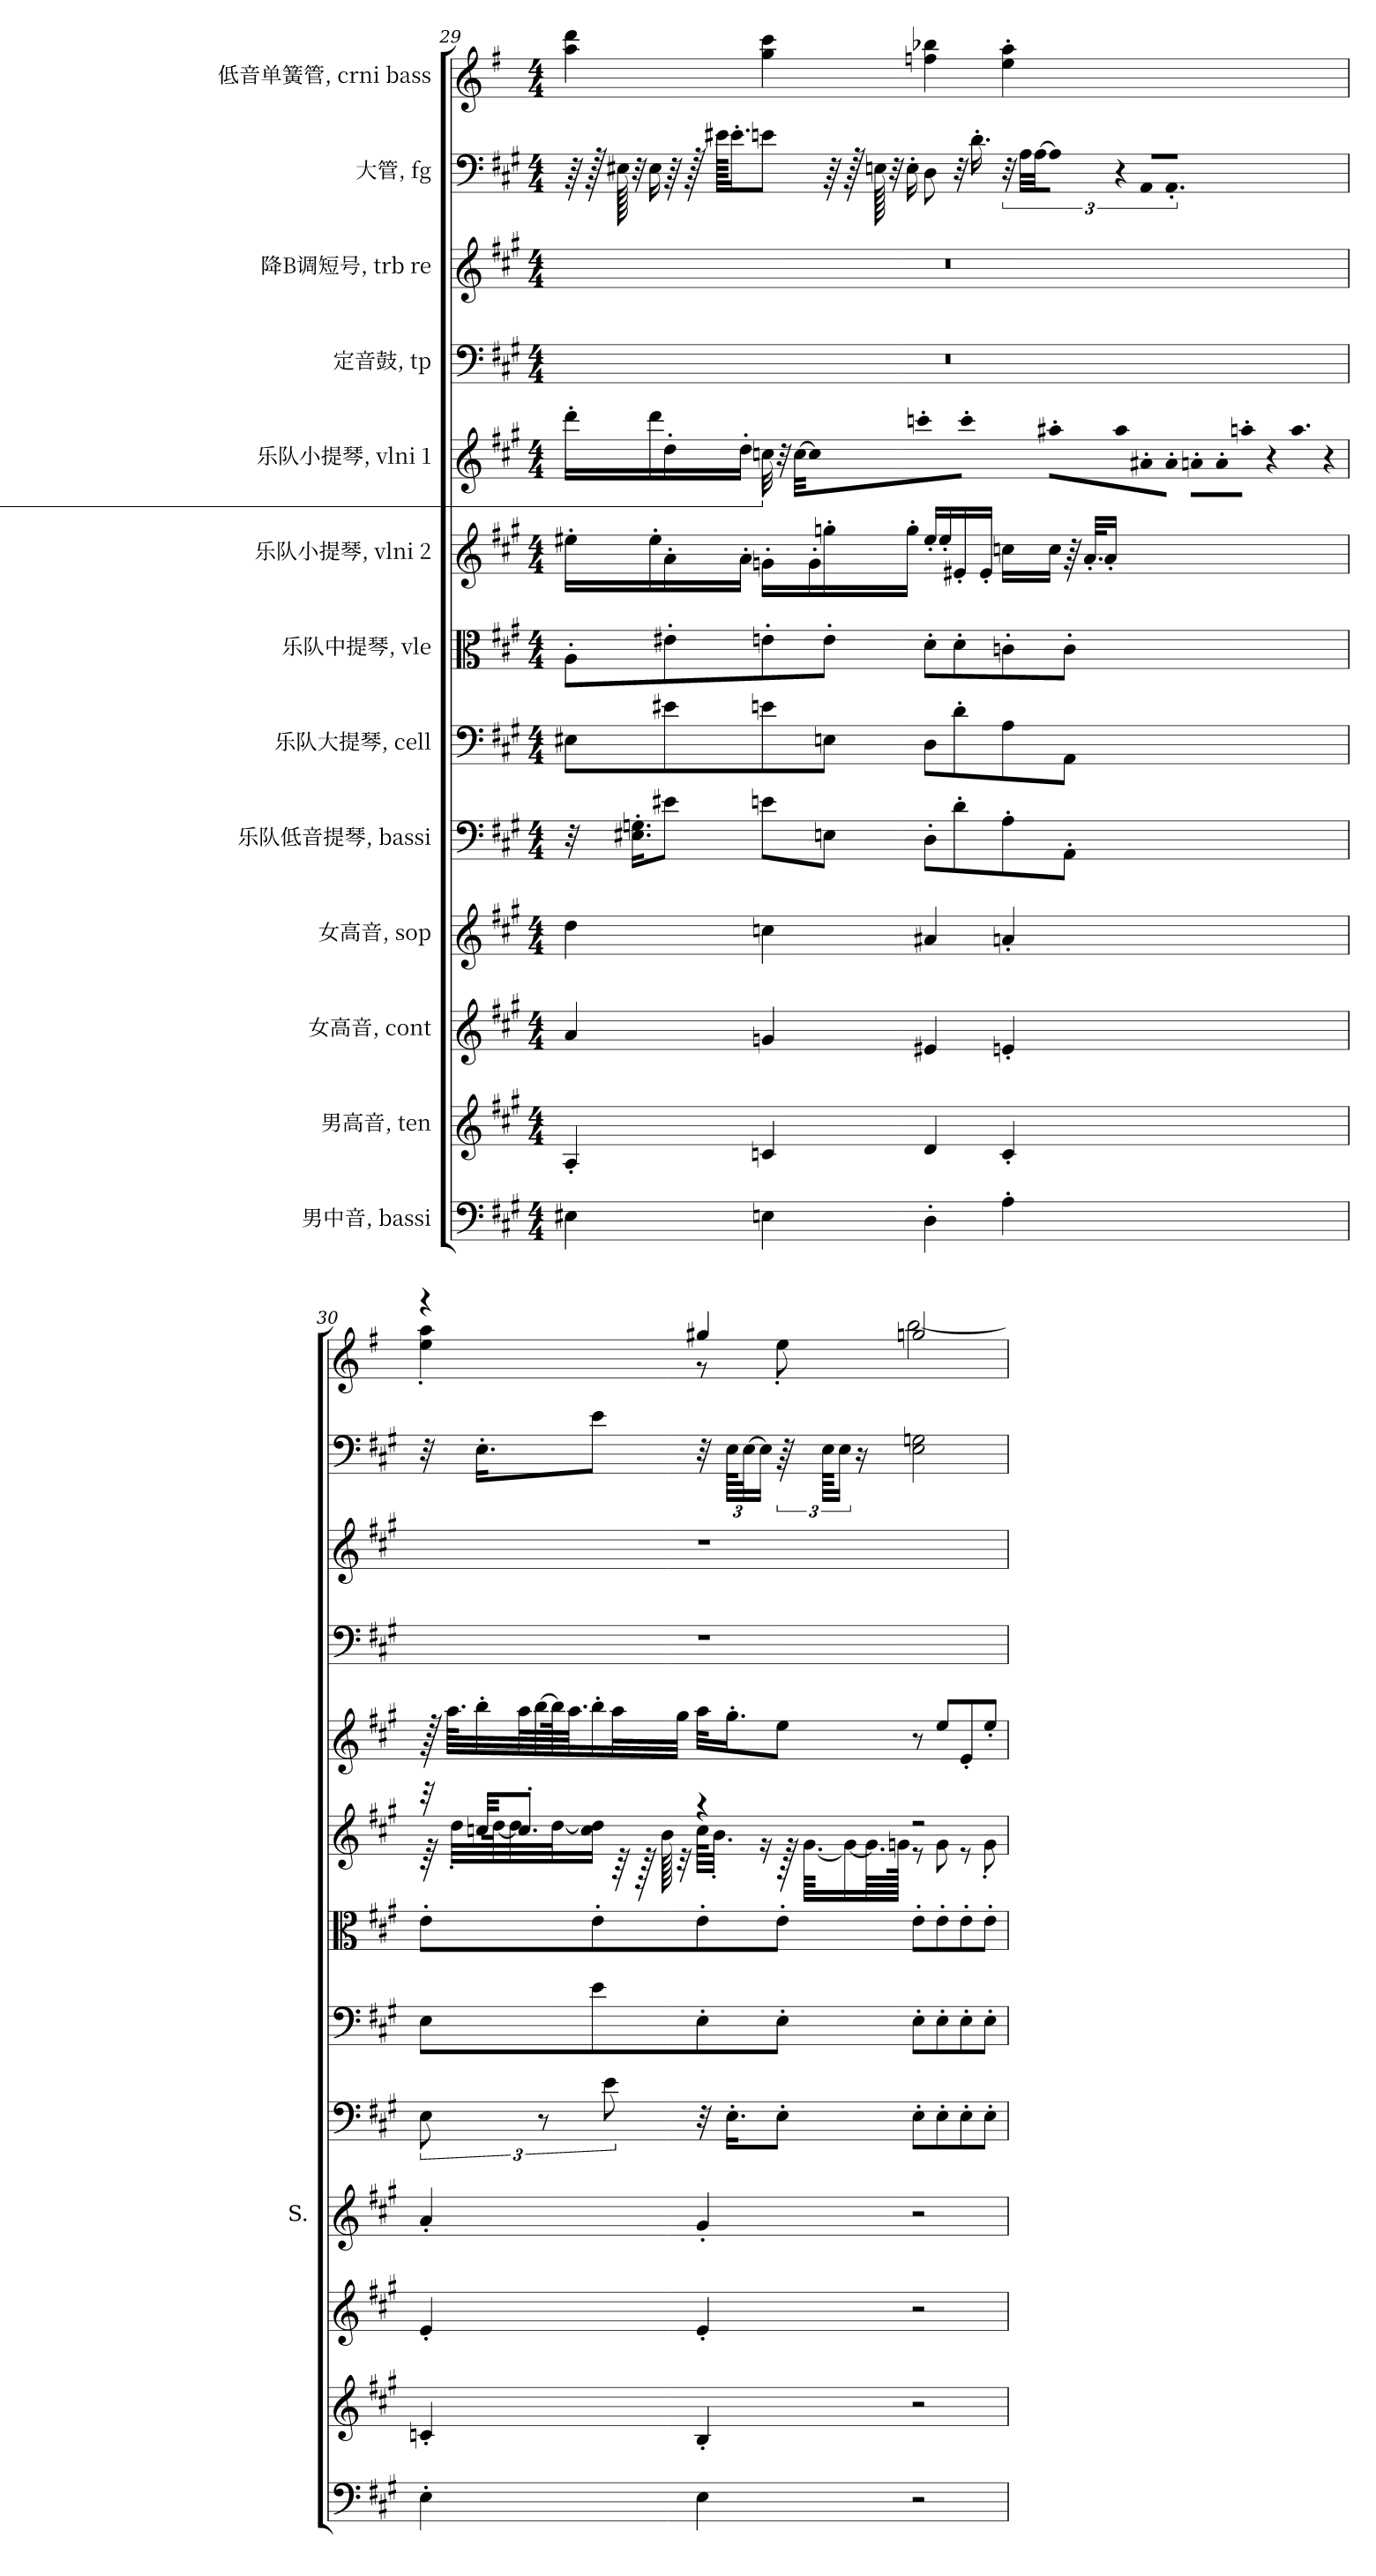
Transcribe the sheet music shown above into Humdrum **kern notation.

**kern	**kern	**kern	**kern	**kern	**kern	**kern	**kern	**kern	**kern	**kern	**kern	**kern
*part13	*part12	*part11	*part10	*part9	*part8	*part7	*part6	*part5	*part4	*part3	*part2	*part1
*staff13	*staff12	*staff11	*staff10	*staff9	*staff8	*staff7	*staff6	*staff5	*staff4	*staff3	*staff2	*staff1
*I"男中音, bassi	*I"男高音, ten	*I"女高音, cont	*I"女高音, sop	*I"乐队低音提琴, bassi	*I"乐队大提琴, cell	*I"乐队中提琴, vle	*I"乐队小提琴, vlni 2	*I"乐队小提琴, vlni 1	*I"定音鼓, tp	*I"降B调短号, trb re	*I"大管, fg	*I"低音单簧管, crni bass
*	*	*	*I'S.	*	*	*	*	*	*	*	*	*
!!LO:PB:g=z
*clefF4	*clefG2	*clefG2	*clefG2	*clefF4	*clefF4	*clefC3	*clefG2	*clefG2	*clefF4	*clefG2	*clefF4	*clefG2
*	*	*	*	*ITrd7c12	*	*	*	*	*	*ITrd1c2	*	*ITrd8c14
*k[f#c#g#]	*k[f#c#g#]	*k[f#c#g#]	*k[f#c#g#]	*k[f#c#g#]	*k[f#c#g#]	*k[f#c#g#]	*k[f#c#g#]	*k[f#c#g#]	*k[f#c#g#]	*k[f#]	*k[f#c#g#]	*k[f#]
*M4/4	*M4/4	*M4/4	*M4/4	*M4/4	*M4/4	*M4/4	*M4/4	*M4/4	*M4/4	*M4/4	*M4/4	*M4/4
=29	=29	=29	=29	=29	=29	=29	=29	=29	=29	=29	=29	=29
4E#X\	4A'/	4a/	4dd\	32r	8E#X\L	8A'\L	16ee#X'\LL	16ddd'\LL	1r	1r	64r	4a\ 4dd\
.	.	.	.	.	.	.	.	.	.	.	128r	.
.	.	.	.	.	.	.	.	.	.	.	128E#X\	.
.	.	.	.	16.EE#X\' 16.GGn\'KL	.	.	.	.	.	.	32r	.
.	.	.	.	.	.	.	16ee#'\	16ddd\	.	.	16E#\	.
.	.	.	.	8E#X\J	8e#X\	8e#X'\	16a'\	16dd'\	.	.	64r	.
.	.	.	.	.	.	.	.	.	.	.	128r	.
.	.	.	.	.	.	.	.	.	.	.	128e#X\KKKLL	.
.	.	.	.	.	.	.	.	.	.	.	16.e#'\J	.
.	.	.	.	.	.	.	16a'\JJ	16dd'\JJ	.	.	.	.
4En\	4cn/	4gn/	4ccn\	8En\L	8en\	8en'\	16gn'\LL	48ccn\	.	.	8en\J	4g\ 4cc\
.	.	.	.	.	.	.	.	48r	.	.	.	.
.	.	.	.	.	.	.	.	[48cc\KLL	.	.	.	.
.	.	.	.	.	.	.	16g'\	16cc\]	.	.	.	.
.	.	.	.	8EEn\J	8En\J	8e'\J	16ggn'\	16cccn'\	.	.	64r	.
.	.	.	.	.	.	.	.	.	.	.	128r	.
.	.	.	.	.	.	.	.	.	.	.	128En\	.
.	.	.	.	.	.	.	.	.	.	.	32r	.
.	.	.	.	.	.	.	16gg'\JJ	16ccc'\JJ	.	.	16E'\	.
4D'\	4d/	4e#X/	4a#X/	8DD'\L	8D\L	8d'\L	16ee#'/LL	16aa#X'\LL	.	.	8D\	4fn\ 4b-X\
.	.	.	.	.	.	.	16ee#'/	16aa#\	.	.	.	.
.	.	.	.	8D'\	8d'\	8d'\	16e#X'/	16a#X'\	.	.	32r	.
.	.	.	.	.	.	.	.	.	.	.	16.d'\	.
.	.	.	.	.	.	.	16e#'/JJ	16a#'\JJ	.	.	.	.
4A'\	4c'/	4en'/	4an'/	8AA'\	8A\	8cn'\	16ccn\LL	16an'\LL	.	.	48r	4e\' 4a\'
.	.	.	.	.	.	.	.	.	.	.	48A\LLL	.
.	.	.	.	.	.	.	.	.	.	.	[48A\J	.
.	.	.	.	.	.	.	16cc\JJ	16a'\	.	.	16A\JJ]	.
.	.	.	.	8AAA'\J	8AA\J	8c'\J	64r	16aan'\JJ	.	.	64r	.
.	.	.	.	.	.	.	32.a'/KLL	.	.	.	64AA/KKLL	.
.	.	.	.	.	.	.	.	.	.	.	16.AA'/JJ	.
.	.	.	.	.	.	.	16a'/JJ	128r	.	.	.	.
.	.	.	.	.	.	.	.	64.aa\	.	.	.	.
.	.	.	.	.	.	.	.	32r	.	.	.	.
!!LO:PB:g=z
=30	=30	=30	=30	=30	=30	=30	=30	=30	=30	=30	=30	=30
*	*	*	*	*	*	*	*^	*	*	*	*	*^
4E'\	4cn'/	4e'/	4a'/	12EE\	8E\L	8e'\L	32r	64r	128r	1r	1r	32r	4r	4e\' 4a\'
.	.	.	.	.	.	.	.	.	64.aa\KLLL	.	.	.	.	.
.	.	.	.	.	.	.	.	32dd'\LLL	.	.	.	.	.	.
.	.	.	.	.	.	.	32ccn/KKL	.	32bb'\	.	.	16.E'\KL	.	.
.	.	.	.	.	.	.	.	[64dd\K	.	.	.	.	.	.
.	.	.	.	.	.	.	8.cc'/J	32dd\]	64aa\L	.	.	.	.	.
.	.	.	.	.	.	.	.	.	[64bb\	.	.	.	.	.
.	.	.	.	12r	.	.	.	.	.	.	.	.	.	.
.	.	.	.	.	.	.	.	[32dd\J	128bb\K]	.	.	.	.	.
.	.	.	.	.	.	.	.	.	64.aa\JJ	.	.	.	.	.
.	.	.	.	.	8e\	8e'\	.	16cc\ 16dd\]JJ	16bb'\	.	.	8e\J	.	.
.	.	.	.	12E\	.	.	.	.	.	.	.	.	.	.
.	.	.	.	.	.	.	.	64r	32aa\L	.	.	.	.	.
.	.	.	.	.	.	.	.	128r	.	.	.	.	.	.
.	.	.	.	.	.	.	.	128b\	.	.	.	.	.	.
.	.	.	.	.	.	.	.	32r	32gg#\JJJ	.	.	.	.	.
4E\	4B'/	4e'/	4g#'/	32r	8E'\	8e'\	4r	64cc\KLLL	32aa\KLL	.	.	32r	4g#X/	8r
.	.	.	.	.	.	.	.	32.b'\JJJ	.	.	.	.	.	.
*	*	*	*	*	*	*	*	*	*	*	*	*Xbrackettup	*	*
.	.	.	.	16.EE'\KL	.	.	.	.	16.gg#'\J	.	.	96E\KLLL	.	.
.	.	.	.	.	.	.	.	.	.	.	.	[48E\J	.	.
.	.	.	.	.	.	.	.	16r	.	.	.	16E\JJ]	.	.
*	*	*	*	*	*	*	*	*	*	*	*	*brackettup	*	*
.	.	.	.	8EE'\J	8E'\J	8e'\J	.	128r	8ee\J	.	.	96r	.	8e'\
.	.	.	.	.	.	.	.	[64.g#\KKLL	.	.	.	.	.	.
.	.	.	.	.	.	.	.	.	.	.	.	96E\KKLL	.	.
.	.	.	.	.	.	.	.	.	.	.	.	24E\JJ	.	.
.	.	.	.	.	.	.	.	16g#\_	.	.	.	.	.	.
.	.	.	.	.	.	.	.	.	.	.	.	16r	.	.
.	.	.	.	.	.	.	.	64.g#\LL]	.	.	.	.	.	.
.	.	.	.	.	.	.	.	128gn\JJJJk	.	.	.	.	.	.
2r	2r	2r	2r	8EE'\L	8E'\L	8e'\L	2r	8r	8r	.	.	2E\ 2Gn\	2gn/	[2b\
.	.	.	.	8EE'\	8E'\	8e'\	.	8g\	8ee/L	.	.	.	.	.
.	.	.	.	8EE'\	8E'\	8e'\	.	8r	8e'/	.	.	.	.	.
.	.	.	.	8EE'\J	8E'\J	8e'\J	.	8g'\	8ee'/J	.	.	.	.	.
*	*	*	*	*	*	*	*v	*v	*	*	*	*	*v	*v
=	=	=	=	=	=	=	=	=	=	=	=	=
*-	*-	*-	*-	*-	*-	*-	*-	*-	*-	*-	*-	*-
